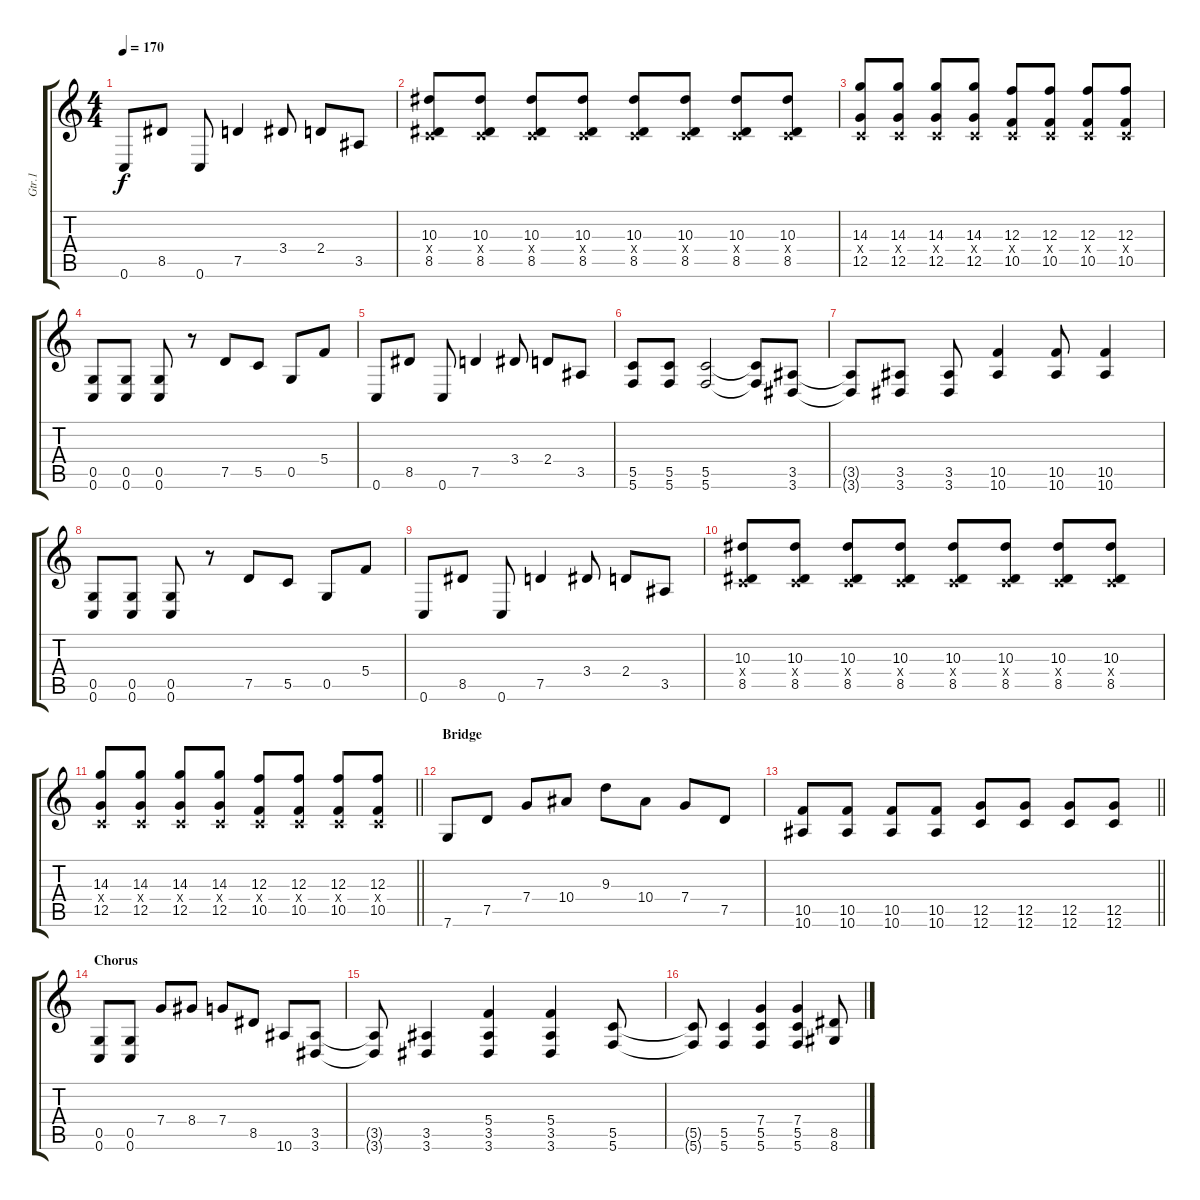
\track ("Gtr.1" "Gtr.1") {instrument distortionguitar}
\staff {score tabs}
\tuning (D4 A3 F3 C3 G2 C2) {hide}
\ts (4 4)
\tempo 170
\clef g2
\ks c
0.6.8{dy f} 8.5.8 0.6.8 7.5.4 3.4.8 2.4.8 3.5.8 |
(10.3 0.4{x} 8.5).8 (10.3 0.4{x} 8.5).8 (10.3 0.4{x} 8.5).8 (10.3 0.4{x} 8.5).8 (10.3 0.4{x} 8.5).8 (10.3 0.4{x} 8.5).8 (10.3 0.4{x} 8.5).8 (10.3 0.4{x} 8.5).8 |
(14.3 0.4{x} 12.5).8 (14.3 0.4{x} 12.5).8 (14.3 0.4{x} 12.5).8 (14.3 0.4{x} 12.5).8 (12.3 0.4{x} 10.5).8 (12.3 0.4{x} 10.5).8 (12.3 0.4{x} 10.5).8 (12.3 0.4{x} 10.5).8 |
(0.5 0.6).8 (0.5 0.6).8 (0.5 0.6).8 r.8 7.5.8 5.5.8 0.5.8 5.4.8 |
0.6.8 8.5.8 0.6.8 7.5.4 3.4.8 2.4.8 3.5.8 |
(5.5 5.6).8 (5.5 5.6).8 (5.5 5.6).2 (5.5{t} 5.6{t}).8 (3.5 3.6).8 |
(3.5{t} 3.6{t}).8 (3.5 3.6).8 (3.5 3.6).8 (10.5 10.6).4 (10.5 10.6).8 (10.5 10.6).4 |
(0.5 0.6).8 (0.5 0.6).8 (0.5 0.6).8 r.8 7.5.8 5.5.8 0.5.8 5.4.8 |
0.6.8 8.5.8 0.6.8 7.5.4 3.4.8 2.4.8 3.5.8 |
(10.3 0.4{x} 8.5).8 (10.3 0.4{x} 8.5).8 (10.3 0.4{x} 8.5).8 (10.3 0.4{x} 8.5).8 (10.3 0.4{x} 8.5).8 (10.3 0.4{x} 8.5).8 (10.3 0.4{x} 8.5).8 (10.3 0.4{x} 8.5).8 |
\barLineRight lightlight
(14.3 0.4{x} 12.5).8 (14.3 0.4{x} 12.5).8 (14.3 0.4{x} 12.5).8 (14.3 0.4{x} 12.5).8 (12.3 0.4{x} 10.5).8 (12.3 0.4{x} 10.5).8 (12.3 0.4{x} 10.5).8 (12.3 0.4{x} 10.5).8 |
\section ("" "Bridge")
7.6.8 7.5.8 7.4.8 10.4.8 9.3.8 10.4.8 7.4.8 7.5.8 |
\barLineRight lightlight
(10.5 10.6).8 (10.5 10.6).8 (10.5 10.6).8 (10.5 10.6).8 (12.5 12.6).8 (12.5 12.6).8 (12.5 12.6).8 (12.5 12.6).8 |
\section ("" "Chorus")
(0.5 0.6).8 (0.5 0.6).8 7.4.8 8.4.8 7.4.8 8.5.8 10.6.8 (3.5 3.6).8 |
(3.5{t} 3.6{t}).8 (3.5 3.6).4 (5.4 3.5 3.6).4 (5.4 3.5 3.6).4 (5.5 5.6).8 |
(5.5{t} 5.6{t}).8 (5.5 5.6).4 (7.4 5.5 5.6).4 (7.4 5.5 5.6).4 (8.5 8.6).8
